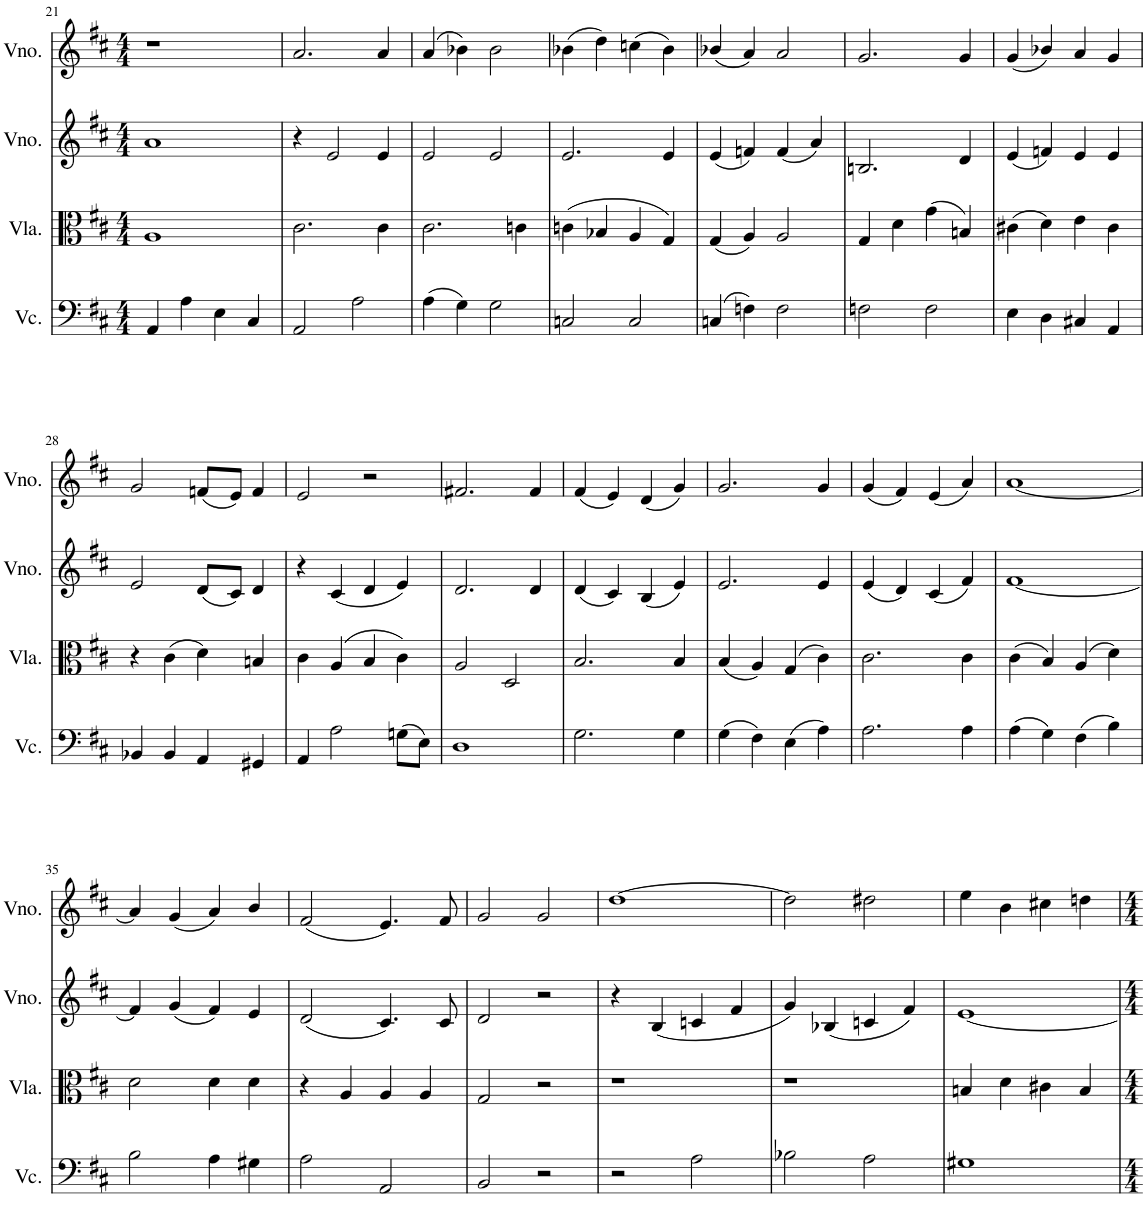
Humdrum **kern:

**kern	**kern	**kern	**kern
*part4	*part3	*part2	*part1
*staff4	*staff3	*staff2	*staff1
*I"Violoncelo	*I"Viola	*I"Violino	*I"Violino
*I'Vc.	*I'Vla.	*I'Vno.	*I'Vno.
!!LO:PB:g=z
*clefF4	*clefC3	*clefG2	*clefG2
*k[f#c#]	*k[f#c#]	*k[f#c#]	*k[f#c#]
*M4/4	*M4/4	*M4/4	*M4/4
=21	=21	=21	=21
4AA/	1A	1a	1r
4A\	.	.	.
4E\	.	.	.
4C#/	.	.	.
=22	=22	=22	=22
2AA/	2.c#\	4r	2.a/
.	.	2e/	.
2A\	.	.	.
.	4c#\	4e/	4a/
=23	=23	=23	=23
(>4A\	2.c#\	2e/	(4a/
4G\)	.	.	4b-X\)
2G\	.	2e/	2b-\
.	4cn\	.	.
=24	=24	=24	=24
2Cn/	(>4cn\	2.e/	(>4b-X\
.	4B-X/	.	4dd\)
2C/	4A/	.	(>4ccn\
.	4G/)	4e/	4b-\)
=25	=25	=25	=25
(>4Cn/	(<4G/	(<4e/	(<4b-X/
4Fn\)	4A/)	4fn/)	4a/)
2F\	2A/	(<4f/	2a/
.	.	4a/)	.
=26	=26	=26	=26
2Fn\	4G/	2.Bn/	2.g/
.	4d\	.	.
2F\	(>4g\	.	.
.	4Bn/)	4d/	4g/
=27	=27	=27	=27
4E\	(>4c#X\	(<4e/	(<4g/
4D\	4d\)	4fn/)	4b-X/)
4C#X/	4e\	4e/	4a/
4AA/	4c#\	4e/	4g/
!!LO:LB:g=z
=28	=28	=28	=28
4BB-X/	4r	2e/	2g/
4BB-/	(4c#\	.	.
4AA/	4d\)	(8d/L	(8fn/L
.	.	8c#/J)	8e/J)
4GG#X/	4Bn/	4d/	4f/
=29	=29	=29	=29
4AA/	4c#\	4r	2e/
2A\	(>4A/	(<4c#/	.
.	4B/	4d/	2r
(8Gn\L	4c#\)	4e/)	.
8E\J)	.	.	.
=30	=30	=30	=30
1D	2A/	2.d/	2.f#X/
.	2D/	.	.
.	.	4d/	4f#/
=31	=31	=31	=31
2.G\	2.B/	(<4d/	(<4f#/
.	.	4c#/)	4e/)
.	.	(<4B/	(<4d/
4G\	4B/	4e/)	4g/)
=32	=32	=32	=32
(>4G\	(<4B/	2.e/	2.g/
4F#\)	4A/)	.	.
(>4E\	(4G/	.	.
4A\)	4c#\)	4e/	4g/
=33	=33	=33	=33
2.A\	2.c#\	(<4e/	(<4g/
.	.	4d/)	4f#/)
.	.	(<4c#/	(<4e/
4A\	4c#\	4f#/)	4a/)
=34	=34	=34	=34
(>4A\	(>4c#\	[<1f#	[<1a
4G\)	4B/)	.	.
(>4F#\	(4A/	.	.
4B\)	4d\)	.	.
!!LO:LB:g=z
=35	=35	=35	=35
2B\	2d\	4f#/]	4a/]
.	.	(4g/	(4g/
4A\	4d\	4f#/)	4a/)
4G#X\	4d\	4e/	4b/
=36	=36	=36	=36
2A\	4r	(<2d/	(<2f#/
.	4A/	.	.
2AA/	4A/	4.c#/)	4.e/)
.	4A/	.	.
.	.	8c#/	8f#/
=37	=37	=37	=37
2BB/	2G/	2d/	2g/
2r	2r	2r	2g/
=38	=38	=38	=38
2r	1r	4r	[>1dd
.	.	(<4B/	.
2A\	.	4cn/	.
.	.	4f#/	.
=39	=39	=39	=39
2B-X\	1r	4g/)	2dd\]
.	.	(<4B-X/	.
2A\	.	4cn/	2dd#X\
.	.	4f#/)	.
=40	=40	=40	=40
1G#X	4Bn/	[<1e	4ee\
.	4d\	.	4b\
.	4c#X\	.	4cc#X\
.	4B/	.	4ddn\
=	=	=	=
*-	*-	*-	*-
